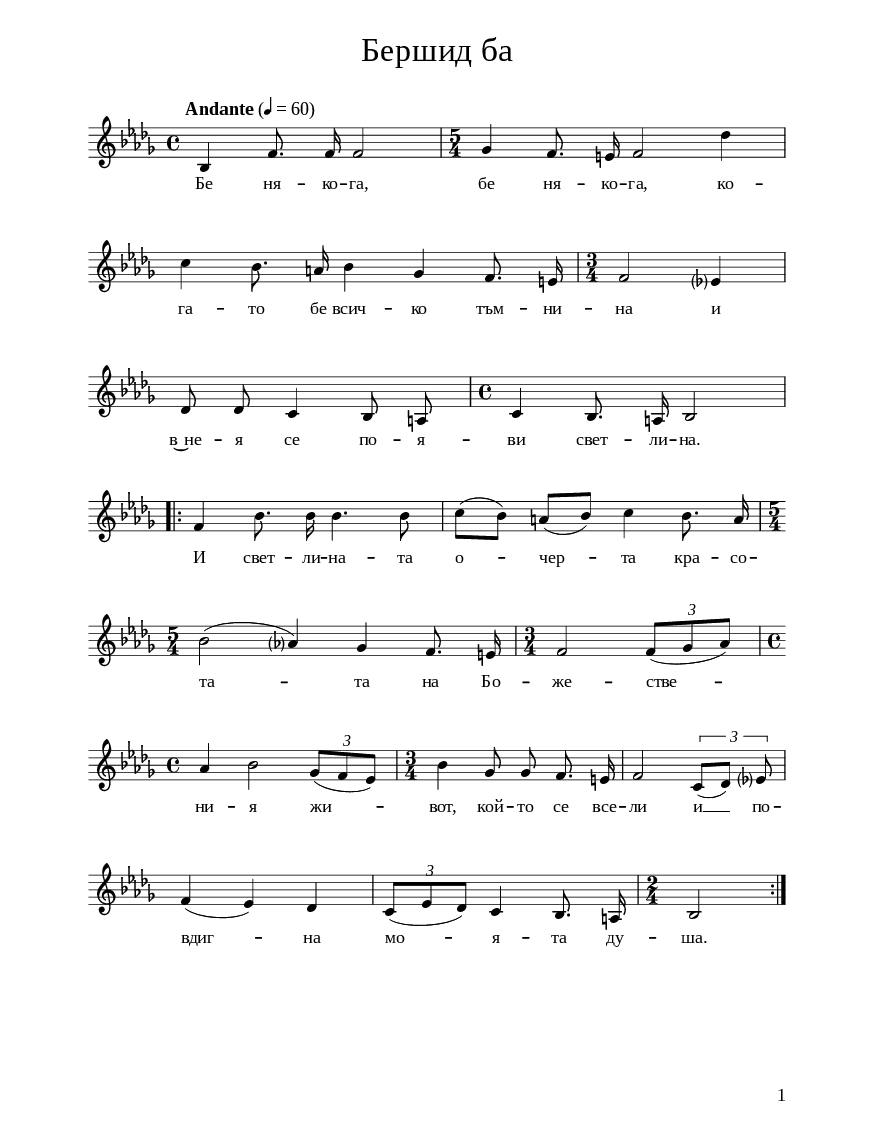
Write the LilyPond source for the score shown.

\version "2.24.2"

% include paper part and global functions
\include "include/globals.ily"

\bookpart {
  \label #'ref098
  \tocItem \markup "Бершид ба"
  \include "include/bookpart-paper.ily"
  \score {
    \include "include/score-layout.ily"


    \new Voice \absolute  {
      \clef treble
      \key bes \minor
      \time 4/4
      \tempoFunc "Andante" 4 "60"

      \autoBeamOff

      \autoBeamOff

      bes4 f'8. f'16 f'2 | \time 5/4  ges'4 f'8. e'16 f'2 des''4 \break |

      c''4 bes'8. a'16 bes'4 ges' f'8. e'16 | \time 3/4  f'2 ees'?4 \break |

      des'8 des' c'4 bes8 a | \time 4/4  c'4 bes8. a16 bes2 \break |

      \bar ".|:-|"
      f'4 bes'8. bes'16 bes'4. bes'8 | \autoBeamOn c''8  ( bes')  a' ( bes' ) c''4 \autoBeamOff bes'8. a'16 \break |

      \time 5/4  | bes'2 ( as'?4 )  ges' f'8. e'16 | \time 3/4  f'2 \times 2/3  {  f'8 [ ( ges' as'8 ) ] } \break |

      \time 4/4  as'4 bes'2  \times 2/3  {  ges'8 ( [ f' es'8 ] ) } | \time 3/4  bes'4 ges'8 ges' f'8. e'16

      f'2 \times 2/3 { c'8 [ ( des' ) ] es'?8  } | \break

      f'4 ( es' ) des' | \times 2/3  { c'8 [ ( es' des'8 ) ] } c'4 bes8. a16  | \time 2/4  bes2  \break |

      \bar ":|."
    }

    \addlyrics {
      Бе ня -- ко  -- га, бе ня -- ко -- га,
      ко -- га -- то бе всич -- ко тъм -- ни -- на
      и в~не -- я се по -- я -- ви свет -- ли -- на.
      И свет -- ли -- на -- та о -- чер -- та кра -- со -- та -- та
      на Бо -- же -- стве -- ни -- я жи -- вот,
      кой -- то се все -- ли
      и __ по -- вдиг -- на мо -- я -- та ду -- ша.
    }

    \header {
      title = \titleFunc "Бершид ба" "Beršid ba"
    }

    \midi{}

  } % score

} % bookpart
